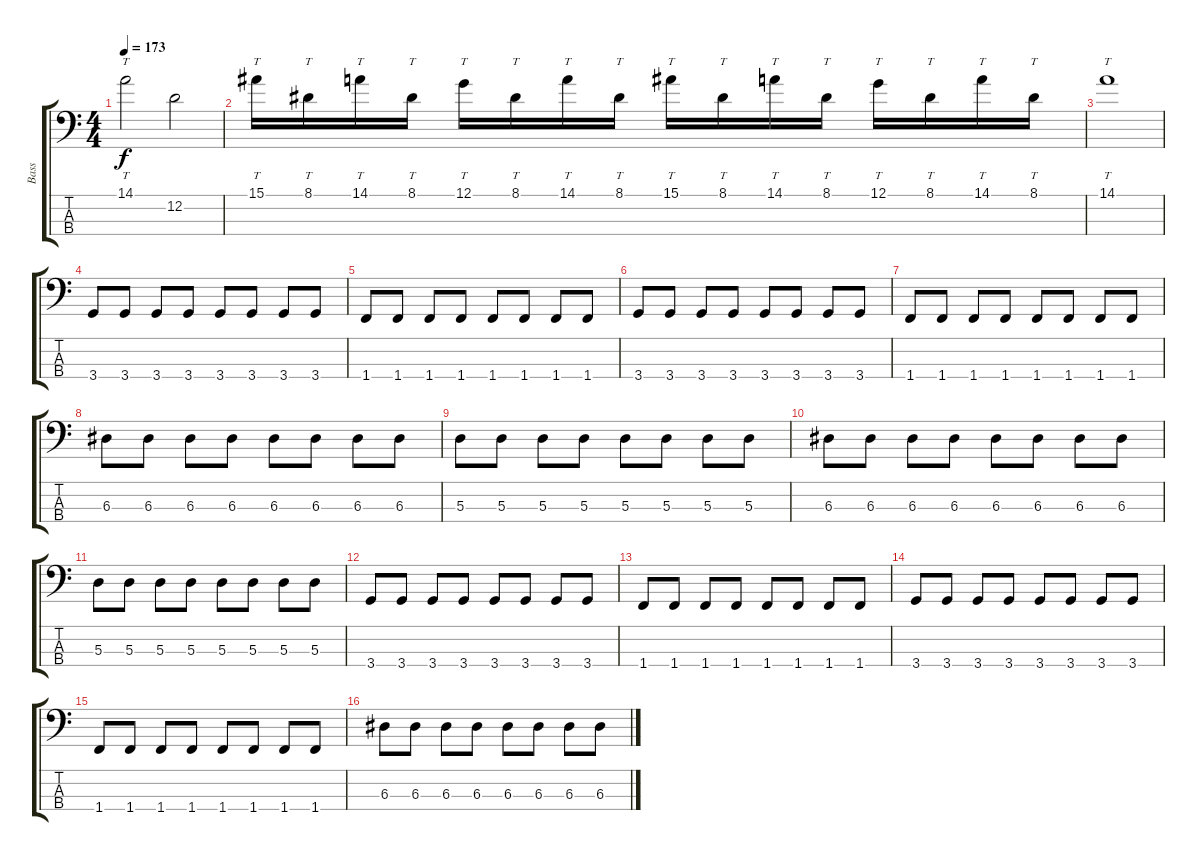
\track ("Bass" "Bass") {instrument electricbassfinger}
\staff {score tabs}
\tuning (G2 D2 A1 E1) {hide}
\ts (4 4)
\tempo 173
\clef f4
\ks c
14.1.2{tt dy f} 12.2.2 |
15.1.16{tt} 8.1.16{tt} 14.1.16{tt} 8.1.16{tt} 12.1.16{tt} 8.1.16{tt} 14.1.16{tt} 8.1.16{tt} 15.1.16{tt} 8.1.16{tt} 14.1.16{tt} 8.1.16{tt} 12.1.16{tt} 8.1.16{tt} 14.1.16{tt} 8.1.16{tt} |
14.1.1{tt} |
3.4.8 3.4.8 3.4.8 3.4.8 3.4.8 3.4.8 3.4.8 3.4.8 |
1.4.8 1.4.8 1.4.8 1.4.8 1.4.8 1.4.8 1.4.8 1.4.8 |
3.4.8 3.4.8 3.4.8 3.4.8 3.4.8 3.4.8 3.4.8 3.4.8 |
1.4.8 1.4.8 1.4.8 1.4.8 1.4.8 1.4.8 1.4.8 1.4.8 |
6.3.8 6.3.8 6.3.8 6.3.8 6.3.8 6.3.8 6.3.8 6.3.8 |
5.3.8 5.3.8 5.3.8 5.3.8 5.3.8 5.3.8 5.3.8 5.3.8 |
6.3.8 6.3.8 6.3.8 6.3.8 6.3.8 6.3.8 6.3.8 6.3.8 |
5.3.8 5.3.8 5.3.8 5.3.8 5.3.8 5.3.8 5.3.8 5.3.8 |
3.4.8 3.4.8 3.4.8 3.4.8 3.4.8 3.4.8 3.4.8 3.4.8 |
1.4.8 1.4.8 1.4.8 1.4.8 1.4.8 1.4.8 1.4.8 1.4.8 |
3.4.8 3.4.8 3.4.8 3.4.8 3.4.8 3.4.8 3.4.8 3.4.8 |
1.4.8 1.4.8 1.4.8 1.4.8 1.4.8 1.4.8 1.4.8 1.4.8 |
6.3.8 6.3.8 6.3.8 6.3.8 6.3.8 6.3.8 6.3.8 6.3.8
